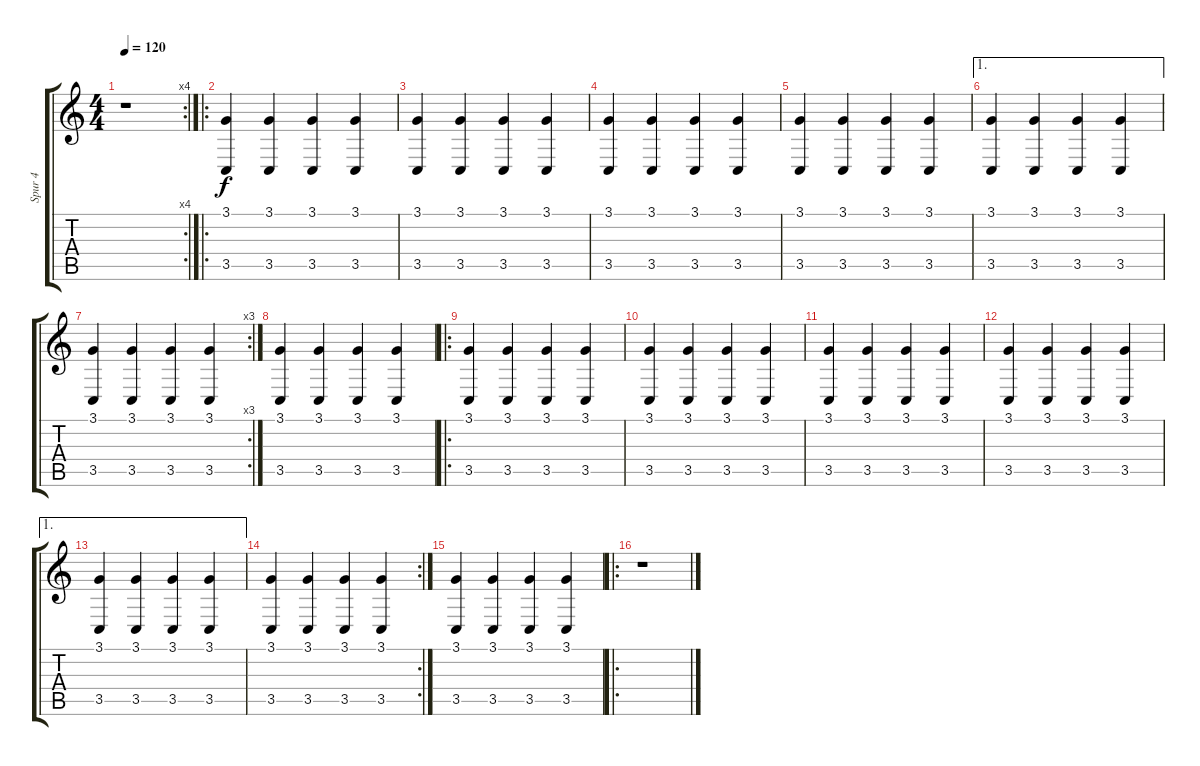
\track ("Spur 4" "Spur 4") {instrument vibraphone}
\staff {score tabs}
\tuning (E4 B3 G3 D3 A2 E2) {hide}
\rc 4
\ts (4 4)
\tempo 120
\clef g2
\ks c
r.1{dy f} |
\ro
(3.1 3.5).4{instrument breathnoise} (3.1 3.5).4 (3.1 3.5).4 (3.1 3.5).4 |
(3.1 3.5).4{instrument breathnoise} (3.1 3.5).4 (3.1 3.5).4 (3.1 3.5).4 |
(3.1 3.5).4{instrument breathnoise} (3.1 3.5).4 (3.1 3.5).4 (3.1 3.5).4 |
(3.1 3.5).4{instrument breathnoise} (3.1 3.5).4 (3.1 3.5).4 (3.1 3.5).4 |
\ae 1
(3.1 3.5).4{instrument breathnoise} (3.1 3.5).4 (3.1 3.5).4 (3.1 3.5).4 |
\rc 3
(3.1 3.5).4{instrument breathnoise} (3.1 3.5).4 (3.1 3.5).4 (3.1 3.5).4 |
(3.1 3.5).4{instrument breathnoise} (3.1 3.5).4 (3.1 3.5).4 (3.1 3.5).4 |
\ro
(3.1 3.5).4{instrument breathnoise} (3.1 3.5).4 (3.1 3.5).4 (3.1 3.5).4 |
(3.1 3.5).4{instrument breathnoise} (3.1 3.5).4 (3.1 3.5).4 (3.1 3.5).4 |
(3.1 3.5).4{instrument breathnoise} (3.1 3.5).4 (3.1 3.5).4 (3.1 3.5).4 |
(3.1 3.5).4{instrument breathnoise} (3.1 3.5).4 (3.1 3.5).4 (3.1 3.5).4 |
\ae 1
(3.1 3.5).4{instrument breathnoise} (3.1 3.5).4 (3.1 3.5).4 (3.1 3.5).4 |
\rc 2
(3.1 3.5).4{instrument breathnoise} (3.1 3.5).4 (3.1 3.5).4 (3.1 3.5).4 |
(3.1 3.5).4{instrument breathnoise} (3.1 3.5).4 (3.1 3.5).4 (3.1 3.5).4 |
\ro
r.1
